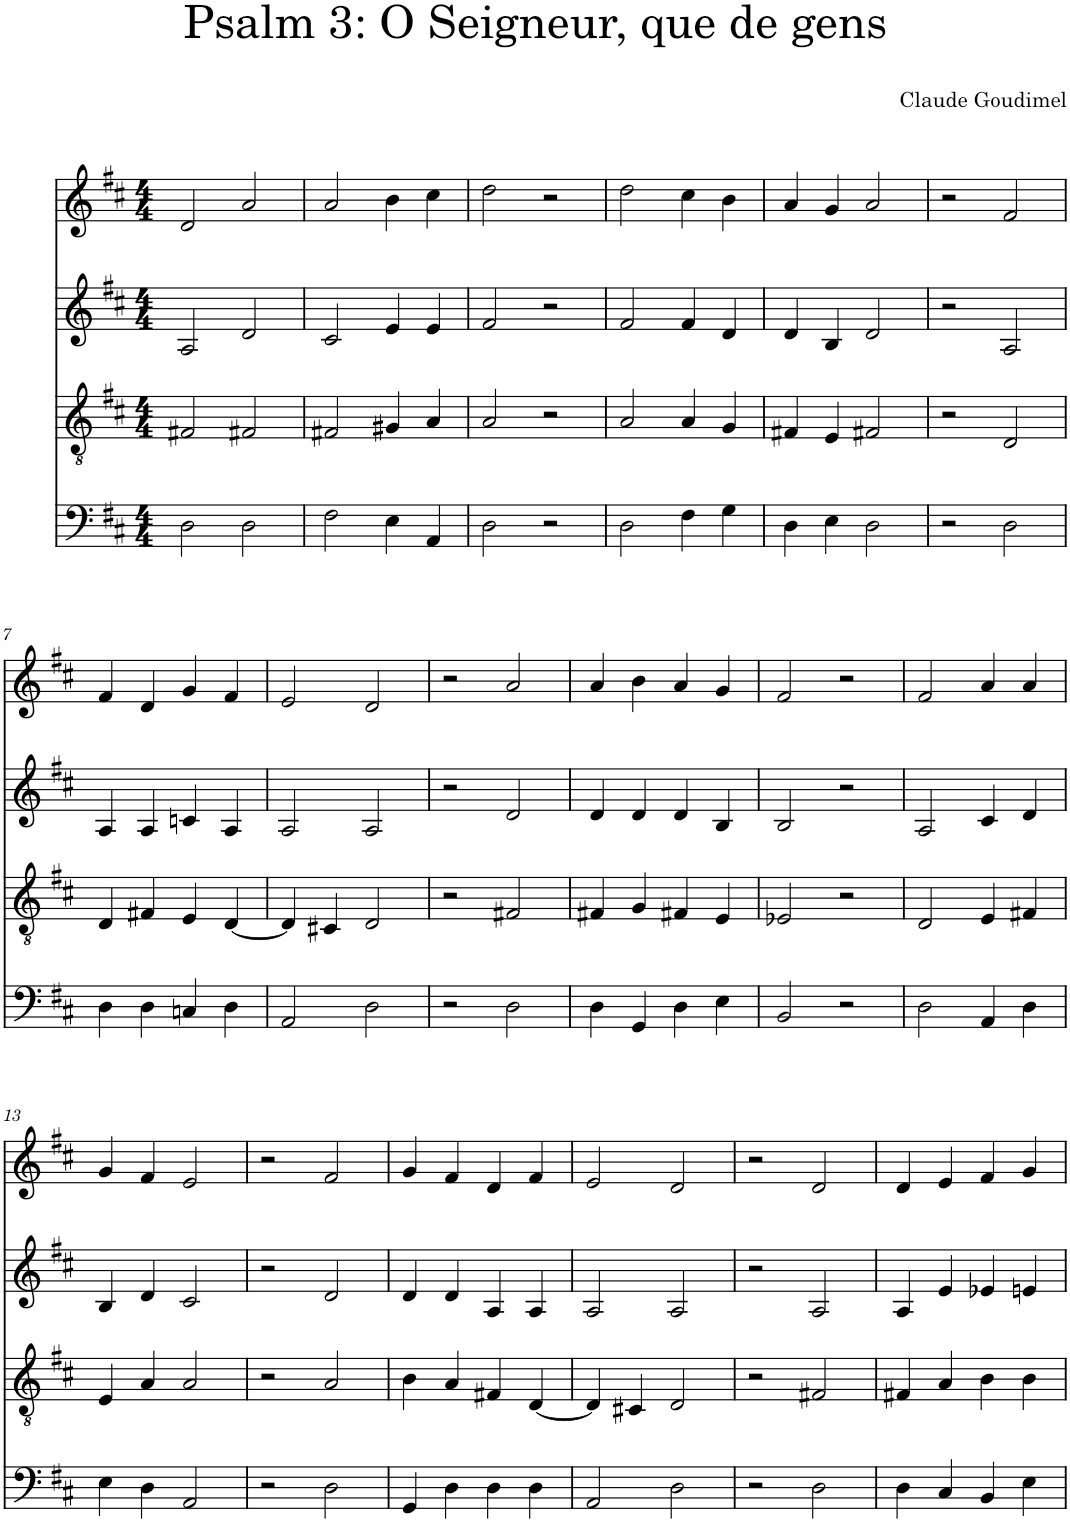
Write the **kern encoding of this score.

**kern	**kern	**kern	**kern
*part4	*part3	*part2	*part1
*staff4	*staff3	*staff2	*staff1
*I"Piano	*I"Piano	*I"Piano	*I"Piano
*I'Pno	*I'Pno	*I'Pno	*I'Pno
*clefF4	*clefGv2	*clefG2	*clefG2
*k[f#c#]	*k[f#c#]	*k[f#c#]	*k[f#c#]
*M4/4	*M4/4	*M4/4	*M4/4
=1	=1	=1	=1
2D\	2F#X/	2A/	2d/
2D\	2F#X/	2d/	2a/
=2	=2	=2	=2
2F#\	2F#X/	2c#/	2a/
4E\	4G#X/	4e/	4b\
4AA/	4A/	4e/	4cc#\
=3	=3	=3	=3
2D\	2A/	2f#/	2dd\
2r	2r	2r	2r
=4	=4	=4	=4
2D\	2A/	2f#/	2dd\
4F#\	4A/	4f#/	4cc#\
4G\	4G/	4d/	4b\
=5	=5	=5	=5
4D\	4F#X/	4d/	4a/
4E\	4E/	4B/	4g/
2D\	2F#X/	2d/	2a/
=6	=6	=6	=6
2r	2r	2r	2r
2D\	2D/	2A/	2f#/
!!LO:LB:g=z
=7	=7	=7	=7
4D\	4D/	4A/	4f#/
4D\	4F#X/	4A/	4d/
4Cn/	4E/	4cn/	4g/
4D\	[4D/	4A/	4f#/
=8	=8	=8	=8
2AA/	4D/]	2A/	2e/
.	4C#X/	.	.
2D\	2D/	2A/	2d/
=9	=9	=9	=9
2r	2r	2r	2r
2D\	2F#X/	2d/	2a/
=10	=10	=10	=10
4D\	4F#X/	4d/	4a/
4GG/	4G/	4d/	4b\
4D\	4F#X/	4d/	4a/
4E\	4E/	4B/	4g/
=11	=11	=11	=11
2BB/	2E-X/	2B/	2f#/
2r	2r	2r	2r
=12	=12	=12	=12
2D\	2D/	2A/	2f#/
4AA/	4E/	4c#/	4a/
4D\	4F#X/	4d/	4a/
!!LO:LB:g=z
=13	=13	=13	=13
4E\	4E/	4B/	4g/
4D\	4A/	4d/	4f#/
2AA/	2A/	2c#/	2e/
=14	=14	=14	=14
2r	2r	2r	2r
2D\	2A/	2d/	2f#/
=15	=15	=15	=15
4GG/	4B\	4d/	4g/
4D\	4A/	4d/	4f#/
4D\	4F#X/	4A/	4d/
4D\	[4D/	4A/	4f#/
=16	=16	=16	=16
2AA/	4D/]	2A/	2e/
.	4C#X/	.	.
2D\	2D/	2A/	2d/
=17	=17	=17	=17
2r	2r	2r	2r
2D\	2F#X/	2A/	2d/
=18	=18	=18	=18
4D\	4F#X/	4A/	4d/
4C#/	4A/	4e/	4e/
4BB/	4B\	4e-X/	4f#/
4E\	4B\	4en/	4g/
=	=	=	=
*-	*-	*-	*-
